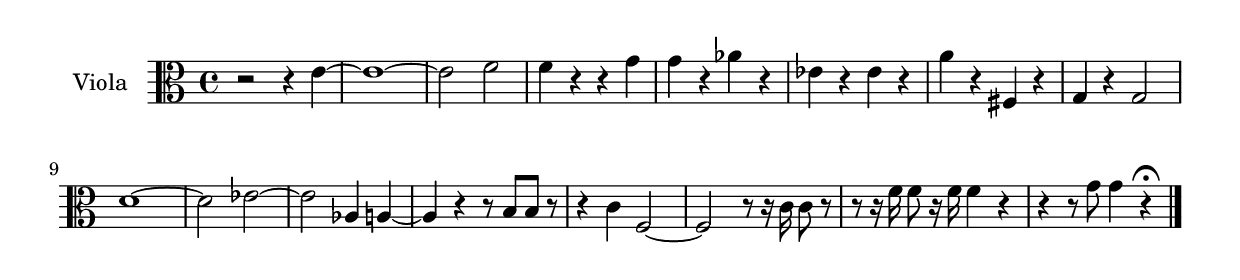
\new Staff  {
	\set Staff.instrumentName="Viola"
	\set Staff.midiInstrument="viola"
	\key c \major
	\clef alto
	\relative c' {
		r2 r4 e~ |
		e1~ |
		e2 f |
		f4 r r g |
		g r as r |
		es r es r |
		a r fis, r |
		g r g2 |
		d'1~ |
		d2 es~ |
		es as,4 a~ |
		a r r8 b b r |
		r4 c f,2~ |
		f r8 r16 c' c8 r |
		r8 r16 f f8 r16 f f4 r |
		r r8 g g4 r\fermata |
		

	\bar "|."
	}

}
